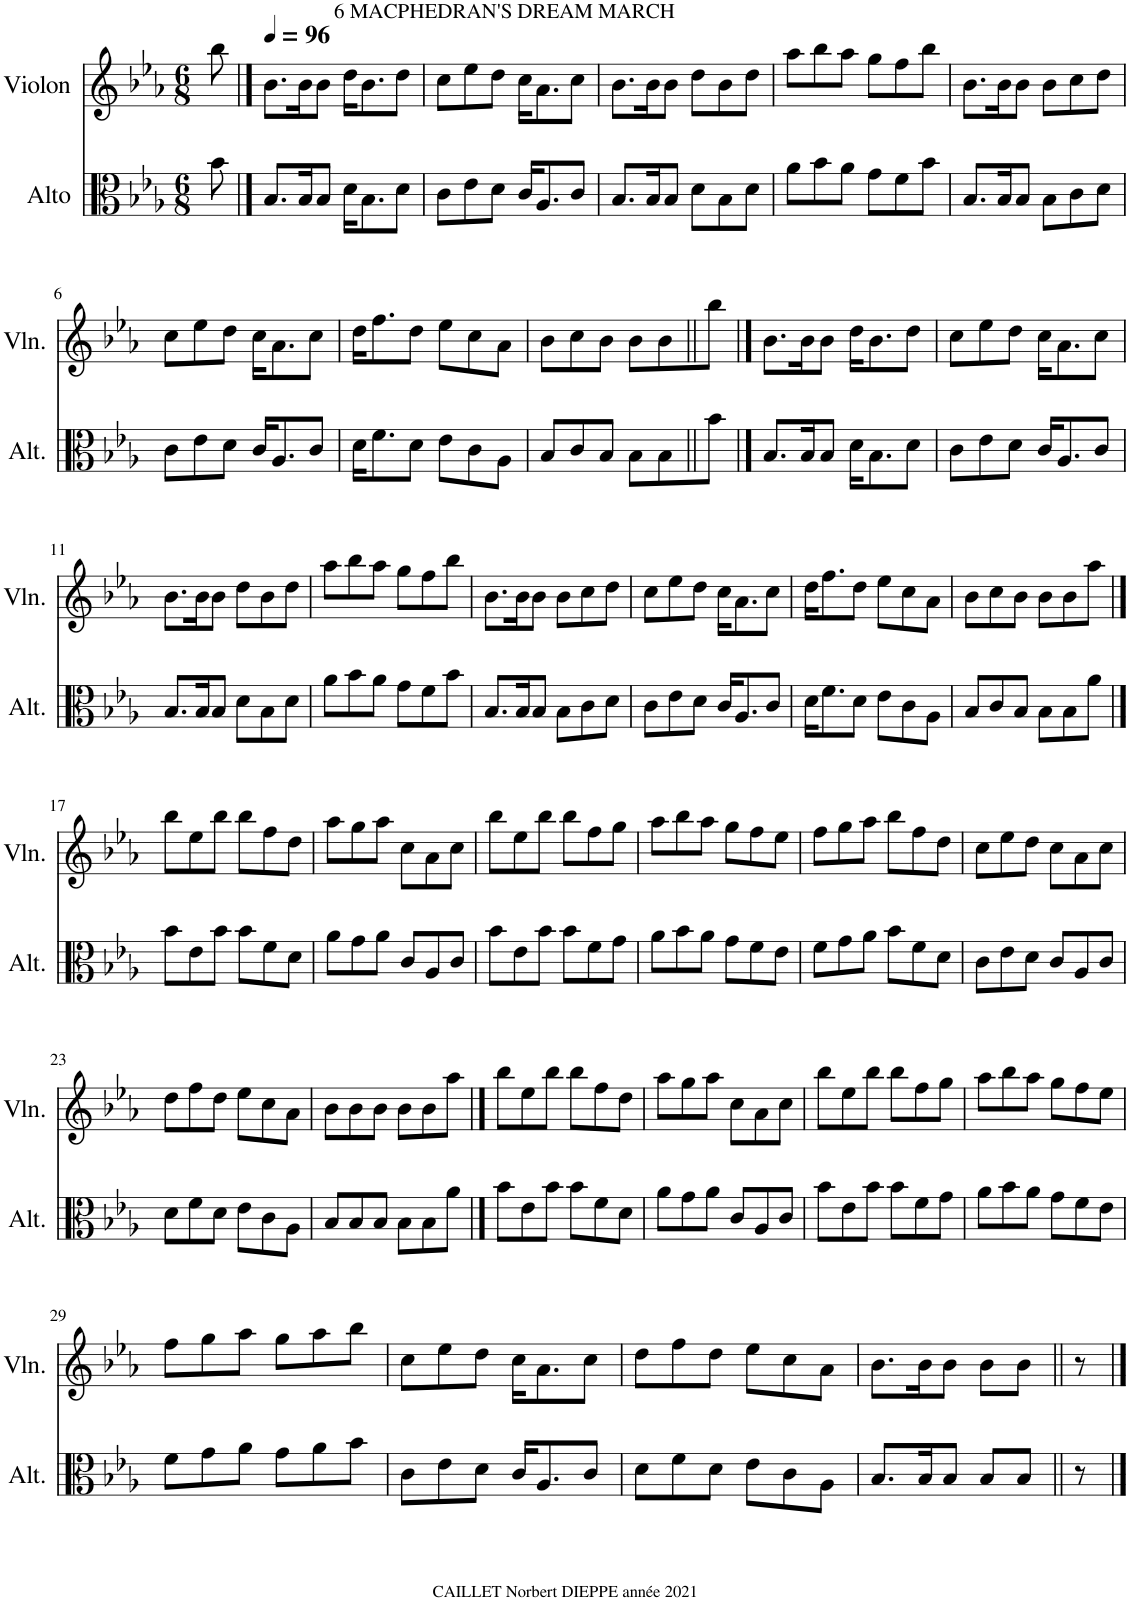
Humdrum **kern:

**kern	**kern
*part2	*part1
*staff2	*staff1
*I"Alto	*I"Violon
*I'Alt.	*I'Vln.
*clefC3	*clefG2
*k[b-e-a-]	*k[b-e-a-]
*M6/8	*M6/8
=	=
8b-\	8bb-\
==1	==1
*	*MM96
8.B-/L	8.b-\L
16B-/K	16b-\K
8B-/J	8b-\J
16d\KL	16dd\KL
8.B-\	8.b-\
8d\J	8dd\J
=2	=2
!	!LO:TX:a:t=6 MACPHEDRAN'S DREAM MARCH
8c\L	8cc\L
8e-\	8ee-\
8d\J	8dd\J
16c/KL	16cc\KL
8.A-/	8.a-\
8c/J	8cc\J
=3	=3
8.B-/L	8.b-\L
16B-/K	16b-\K
8B-/J	8b-\J
8d\L	8dd\L
8B-\	8b-\
8d\J	8dd\J
=4	=4
8a-\L	8aa-\L
8b-\	8bb-\
8a-\J	8aa-\J
8g\L	8gg\L
8f\	8ff\
8b-\J	8bb-\J
=5	=5
8.B-/L	8.b-\L
16B-/K	16b-\K
8B-/J	8b-\J
8B-\L	8b-\L
8c\	8cc\
8d\J	8dd\J
!!LO:LB:g=z
=6	=6
8c\L	8cc\L
8e-\	8ee-\
8d\J	8dd\J
16c/KL	16cc\KL
8.A-/	8.a-\
8c/J	8cc\J
=7	=7
16d\KL	16dd\KL
8.f\	8.ff\
8d\J	8dd\J
8e-\L	8ee-\L
8c\	8cc\
8A-\J	8a-\J
=8	=8
8B-/L	8b-\L
8c/	8cc\
8B-/J	8b-\J
8B-\L	8b-\L
8B-\	8b-\
8b-\J	8bb-\J
==9	==9
8.B-/L	8.b-\L
16B-/K	16b-\K
8B-/J	8b-\J
16d\KL	16dd\KL
8.B-\	8.b-\
8d\J	8dd\J
=10	=10
8c\L	8cc\L
8e-\	8ee-\
8d\J	8dd\J
16c/KL	16cc\KL
8.A-/	8.a-\
8c/J	8cc\J
!!LO:LB:g=z
=11	=11
8.B-/L	8.b-\L
16B-/K	16b-\K
8B-/J	8b-\J
8d\L	8dd\L
8B-\	8b-\
8d\J	8dd\J
=12	=12
8a-\L	8aa-\L
8b-\	8bb-\
8a-\J	8aa-\J
8g\L	8gg\L
8f\	8ff\
8b-\J	8bb-\J
=13	=13
8.B-/L	8.b-\L
16B-/K	16b-\K
8B-/J	8b-\J
8B-\L	8b-\L
8c\	8cc\
8d\J	8dd\J
=14	=14
8c\L	8cc\L
8e-\	8ee-\
8d\J	8dd\J
16c/KL	16cc\KL
8.A-/	8.a-\
8c/J	8cc\J
=15	=15
16d\KL	16dd\KL
8.f\	8.ff\
8d\J	8dd\J
8e-\L	8ee-\L
8c\	8cc\
8A-\J	8a-\J
=16	=16
8B-/L	8b-\L
8c/	8cc\
8B-/J	8b-\J
8B-\L	8b-\L
8B-\	8b-\
8a-\J	8aa-\J
!!LO:LB:g=z
==17	==17
8b-\L	8bb-\L
8e-\	8ee-\
8b-\J	8bb-\J
8b-\L	8bb-\L
8f\	8ff\
8d\J	8dd\J
=18	=18
8a-\L	8aa-\L
8g\	8gg\
8a-\J	8aa-\J
8c/L	8cc\L
8A-/	8a-\
8c/J	8cc\J
=19	=19
8b-\L	8bb-\L
8e-\	8ee-\
8b-\J	8bb-\J
8b-\L	8bb-\L
8f\	8ff\
8g\J	8gg\J
=20	=20
8a-\L	8aa-\L
8b-\	8bb-\
8a-\J	8aa-\J
8g\L	8gg\L
8f\	8ff\
8e-\J	8ee-\J
=21	=21
8f\L	8ff\L
8g\	8gg\
8a-\J	8aa-\J
8b-\L	8bb-\L
8f\	8ff\
8d\J	8dd\J
=22	=22
8c\L	8cc\L
8e-\	8ee-\
8d\J	8dd\J
8c/L	8cc\L
8A-/	8a-\
8c/J	8cc\J
!!LO:LB:g=z
=23	=23
8d\L	8dd\L
8f\	8ff\
8d\J	8dd\J
8e-\L	8ee-\L
8c\	8cc\
8A-\J	8a-\J
=24	=24
8B-/L	8b-\L
8B-/	8b-\
8B-/J	8b-\J
8B-\L	8b-\L
8B-\	8b-\
8a-\J	8aa-\J
==25	==25
8b-\L	8bb-\L
8e-\	8ee-\
8b-\J	8bb-\J
8b-\L	8bb-\L
8f\	8ff\
8d\J	8dd\J
=26	=26
8a-\L	8aa-\L
8g\	8gg\
8a-\J	8aa-\J
8c/L	8cc\L
8A-/	8a-\
8c/J	8cc\J
=27	=27
8b-\L	8bb-\L
8e-\	8ee-\
8b-\J	8bb-\J
8b-\L	8bb-\L
8f\	8ff\
8g\J	8gg\J
=28	=28
8a-\L	8aa-\L
8b-\	8bb-\
8a-\J	8aa-\J
8g\L	8gg\L
8f\	8ff\
8e-\J	8ee-\J
!!LO:LB:g=z
=29	=29
8f\L	8ff\L
8g\	8gg\
8a-\J	8aa-\J
8g\L	8gg\L
8a-\	8aa-\
8b-\J	8bb-\J
=30	=30
8c\L	8cc\L
8e-\	8ee-\
8d\J	8dd\J
16c/KL	16cc\KL
8.A-/	8.a-\
8c/J	8cc\J
=31	=31
8d\L	8dd\L
8f\	8ff\
8d\J	8dd\J
8e-\L	8ee-\L
8c\	8cc\
8A-\J	8a-\J
=32	=32
8.B-/L	8.b-\L
16B-/K	16b-\K
8B-/J	8b-\J
8B-/L	8b-\L
8B-/J	8b-\J
8r	8r
==	==
*-	*-
